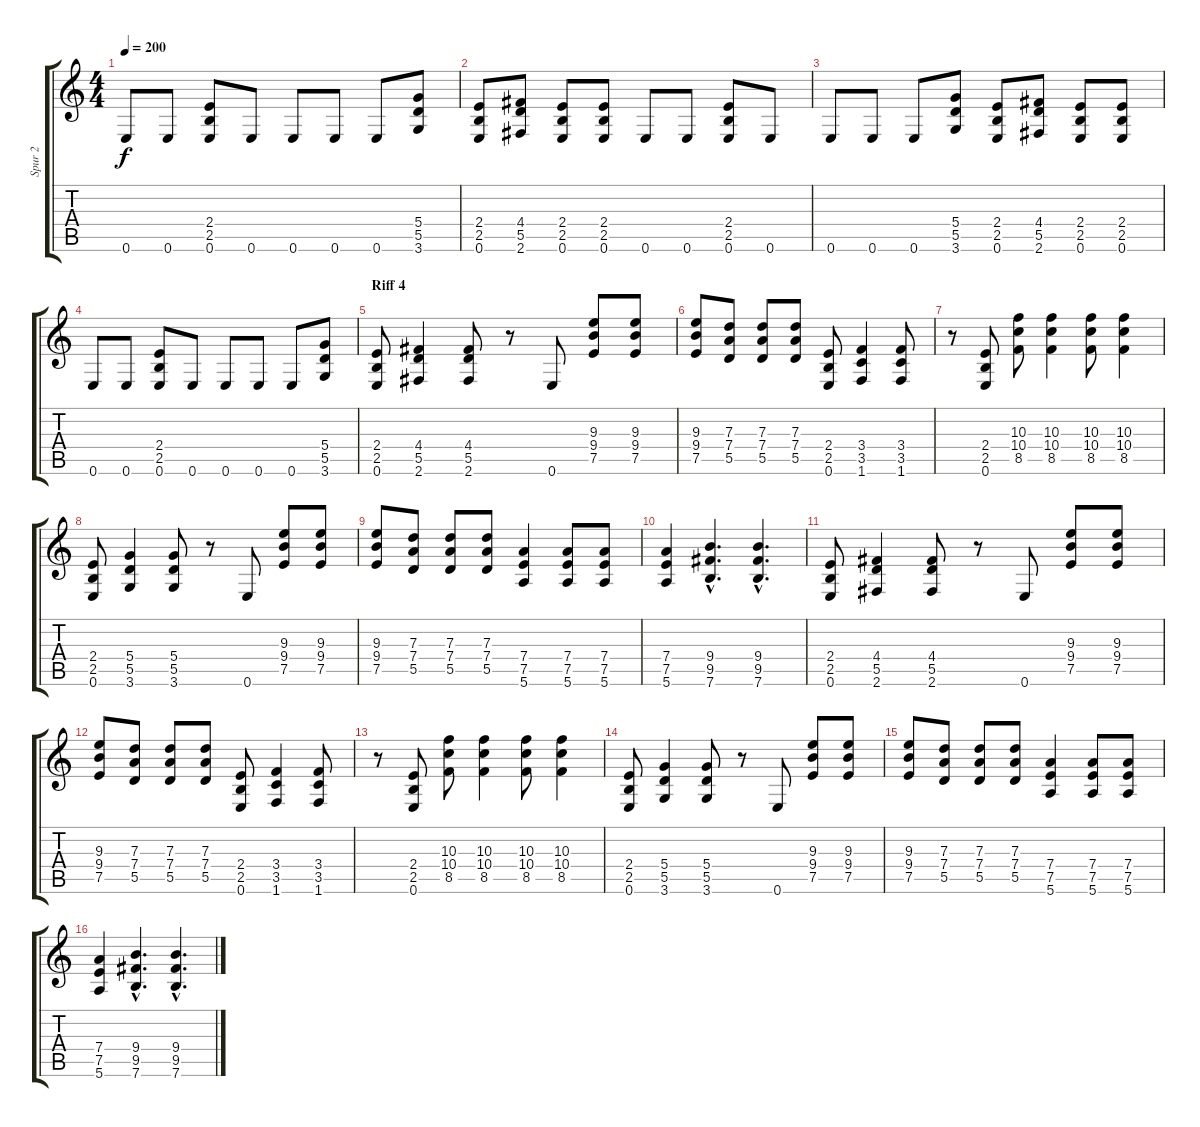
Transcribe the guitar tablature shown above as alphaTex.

\track ("Spur 2" "Spur 2") {instrument distortionguitar}
\staff {score tabs}
\tuning (E4 B3 G3 D3 A2 E2) {hide}
\ts (4 4)
\tempo 200
\clef g2
\ks c
0.6.8{dy f} 0.6.8 (2.4 2.5 0.6).8 0.6.8 0.6.8 0.6.8 0.6.8 (5.4 5.5 3.6).8 |
(2.4 2.5 0.6).8 (4.4 5.5 2.6).8 (2.4 2.5 0.6).8 (2.4 2.5 0.6).8 0.6.8 0.6.8 (2.4 2.5 0.6).8 0.6.8 |
0.6.8 0.6.8 0.6.8 (5.4 5.5 3.6).8 (2.4 2.5 0.6).8 (4.4 5.5 2.6).8 (2.4 2.5 0.6).8 (2.4 2.5 0.6).8 |
0.6.8 0.6.8 (2.4 2.5 0.6).8 0.6.8 0.6.8 0.6.8 0.6.8 (5.4 5.5 3.6).8 |
\section ("" "Riff 4")
(2.4 2.5 0.6).8 (4.4 5.5 2.6).4 (4.4 5.5 2.6).8 r.8 0.6.8 (9.3 9.4 7.5).8 (9.3 9.4 7.5).8 |
(9.3 9.4 7.5).8 (7.3 7.4 5.5).8 (7.3 7.4 5.5).8 (7.3 7.4 5.5).8 (2.4 2.5 0.6).8 (3.4 3.5 1.6).4 (3.4 3.5 1.6).8 |
r.8 (2.4 2.5 0.6).8 (10.3 10.4 8.5).8 (10.3 10.4 8.5).4 (10.3 10.4 8.5).8 (10.3 10.4 8.5).4 |
(2.4 2.5 0.6).8 (5.4 5.5 3.6).4 (5.4 5.5 3.6).8 r.8 0.6.8 (9.3 9.4 7.5).8 (9.3 9.4 7.5).8 |
(9.3 9.4 7.5).8 (7.3 7.4 5.5).8 (7.3 7.4 5.5).8 (7.3 7.4 5.5).8 (7.4 7.5 5.6).4 (7.4 7.5 5.6).8 (7.4 7.5 5.6).8 |
(7.4 7.5 5.6).4 (9.4{hac} 9.5{hac} 7.6{hac}).4{d} (9.4{hac} 9.5{hac} 7.6{hac}).4{d} |
(2.4 2.5 0.6).8 (4.4 5.5 2.6).4 (4.4 5.5 2.6).8 r.8 0.6.8 (9.3 9.4 7.5).8 (9.3 9.4 7.5).8 |
(9.3 9.4 7.5).8 (7.3 7.4 5.5).8 (7.3 7.4 5.5).8 (7.3 7.4 5.5).8 (2.4 2.5 0.6).8 (3.4 3.5 1.6).4 (3.4 3.5 1.6).8 |
r.8 (2.4 2.5 0.6).8 (10.3 10.4 8.5).8 (10.3 10.4 8.5).4 (10.3 10.4 8.5).8 (10.3 10.4 8.5).4 |
(2.4 2.5 0.6).8 (5.4 5.5 3.6).4 (5.4 5.5 3.6).8 r.8 0.6.8 (9.3 9.4 7.5).8 (9.3 9.4 7.5).8 |
(9.3 9.4 7.5).8 (7.3 7.4 5.5).8 (7.3 7.4 5.5).8 (7.3 7.4 5.5).8 (7.4 7.5 5.6).4 (7.4 7.5 5.6).8 (7.4 7.5 5.6).8 |
(7.4 7.5 5.6).4 (9.4{hac} 9.5{hac} 7.6{hac}).4{d} (9.4{hac} 9.5{hac} 7.6{hac}).4{d}
